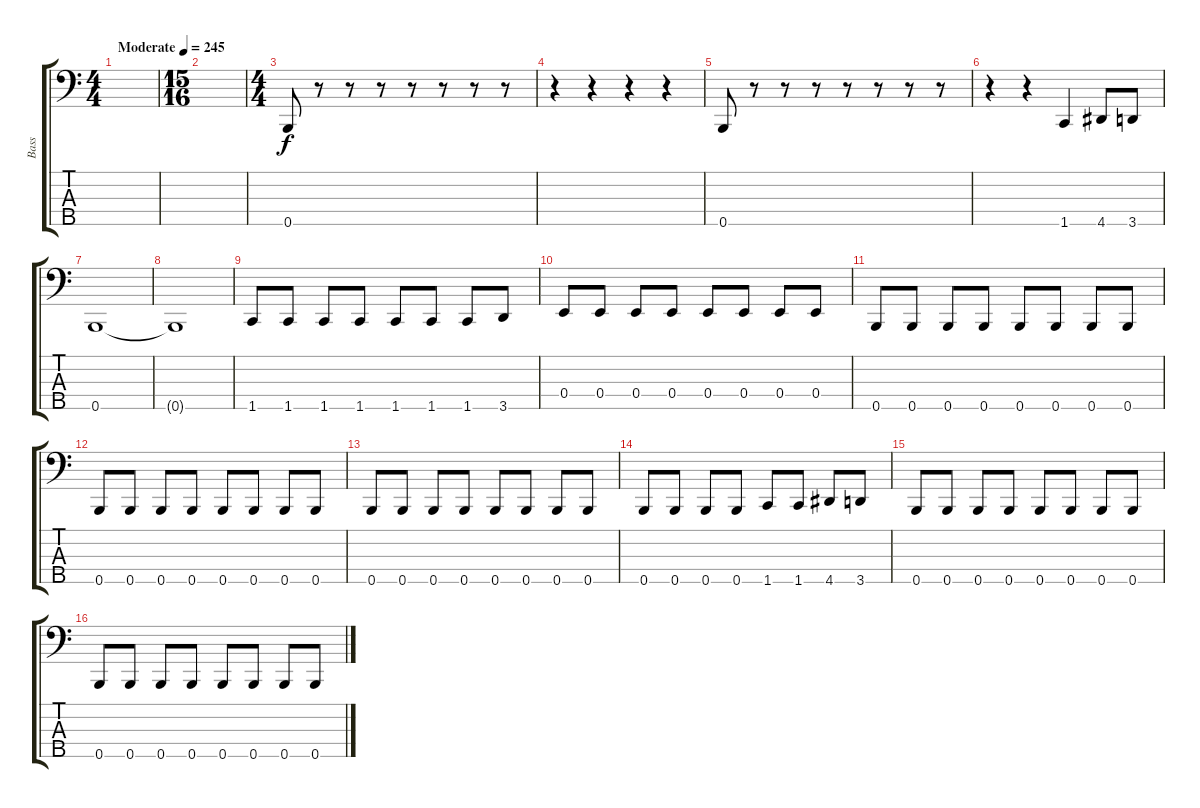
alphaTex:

\track ("Bass" "Bass") {instrument electricbasspick}
\staff {score tabs}
\tuning (G2 D2 A1 E1 B0) {hide}
\ts (4 4)
\tempo (245 "Moderate")
\clef f4
\ks c
|
\ts (15 16)
|
\ts (4 4)
0.5.8 r.8 r.8 r.8 r.8 r.8 r.8 r.8 |
r.4 r.4 r.4 r.4 |
0.5.8 r.8 r.8 r.8 r.8 r.8 r.8 r.8 |
r.4 r.4 1.5.4 4.5.8 3.5.8 |
0.5.1 |
0.5{t}.1 |
1.5.8 1.5.8 1.5.8 1.5.8 1.5.8 1.5.8 1.5.8 3.5.8 |
0.4.8 0.4.8 0.4.8 0.4.8 0.4.8 0.4.8 0.4.8 0.4.8 |
0.5.8 0.5.8 0.5.8 0.5.8 0.5.8 0.5.8 0.5.8 0.5.8 |
0.5.8 0.5.8 0.5.8 0.5.8 0.5.8 0.5.8 0.5.8 0.5.8 |
0.5.8 0.5.8 0.5.8 0.5.8 0.5.8 0.5.8 0.5.8 0.5.8 |
0.5.8 0.5.8 0.5.8 0.5.8 1.5.8 1.5.8 4.5.8 3.5.8 |
0.5.8 0.5.8 0.5.8 0.5.8 0.5.8 0.5.8 0.5.8 0.5.8 |
0.5.8 0.5.8 0.5.8 0.5.8 0.5.8 0.5.8 0.5.8 0.5.8
